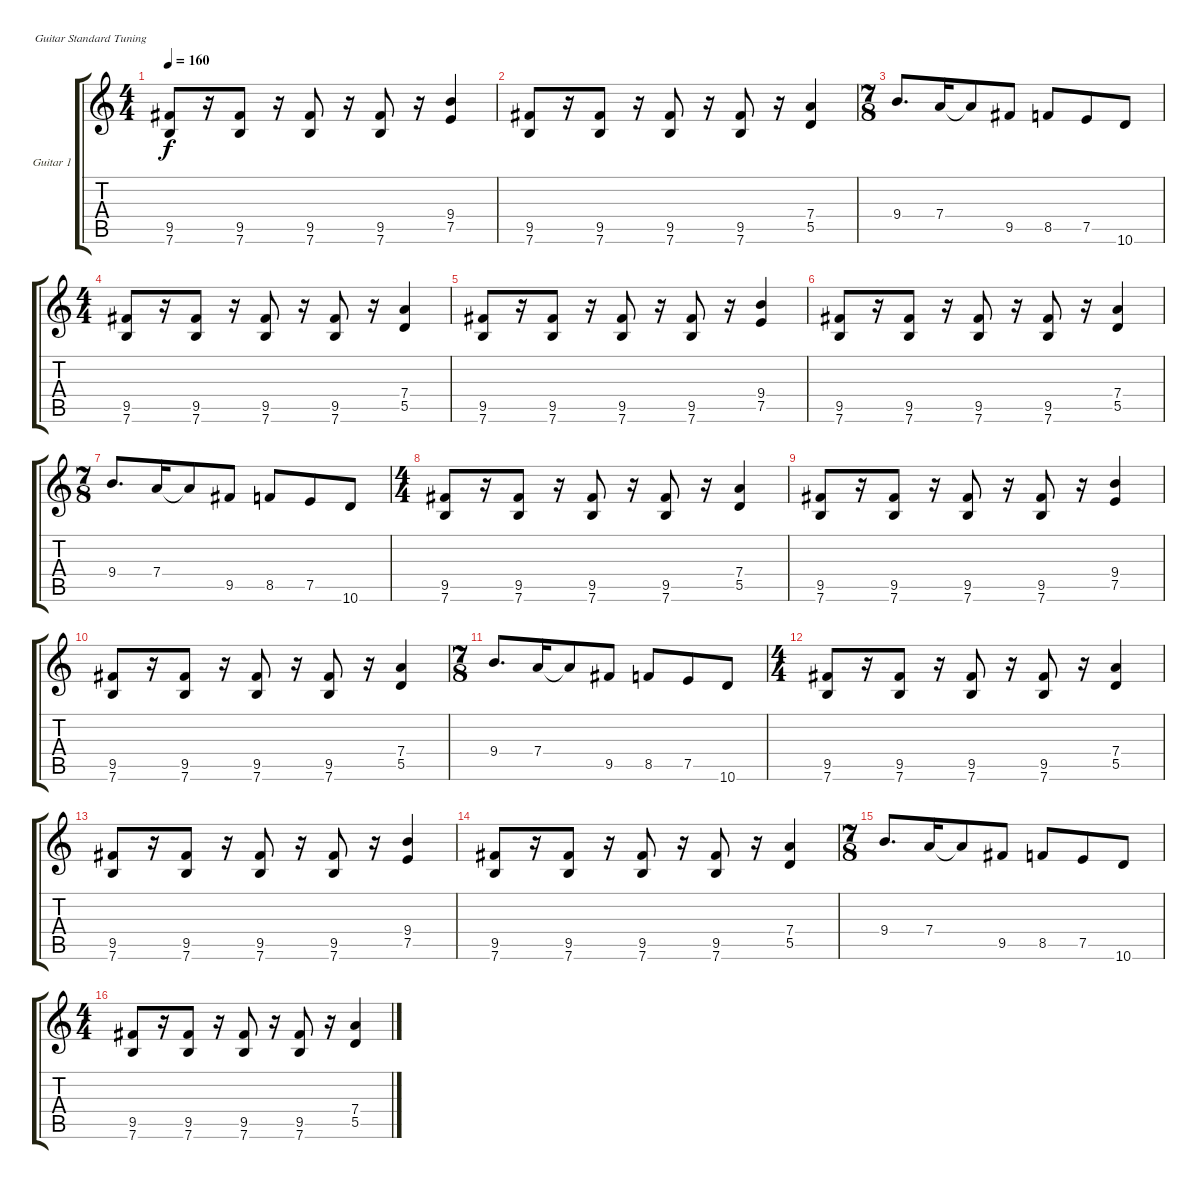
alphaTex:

\bracketExtendMode groupsimilarinstruments
\firstSystemTrackNameOrientation horizontal
\otherSystemsTrackNameOrientation horizontal
\track ("Guitar 1" "Guitar 1") {instrument overdrivenguitar}
\staff {score tabs}
\tuning (E4 B3 G3 D3 A2 E2)
\ts (4 4)
\tempo 160
\clef g2
\ks c
(9.5 7.6).8{dy f} r.16 (9.5 7.6).8 r.16 (9.5 7.6).8 r.16 (9.5 7.6).8 r.16 (9.4 7.5).4 |
(9.5 7.6).8 r.16 (9.5 7.6).8 r.16 (9.5 7.6).8 r.16 (9.5 7.6).8 r.16 (7.4 5.5).4 |
\ts (7 8)
9.4.8{d} 7.4.16 7.4{t}.8 9.5.8 8.5.8 7.5.8 10.6.8 |
\ts (4 4)
(9.5 7.6).8 r.16 (9.5 7.6).8 r.16 (9.5 7.6).8 r.16 (9.5 7.6).8 r.16 (7.4 5.5).4 |
(9.5 7.6).8 r.16 (9.5 7.6).8 r.16 (9.5 7.6).8 r.16 (9.5 7.6).8 r.16 (9.4 7.5).4 |
(9.5 7.6).8 r.16 (9.5 7.6).8 r.16 (9.5 7.6).8 r.16 (9.5 7.6).8 r.16 (7.4 5.5).4 |
\ts (7 8)
9.4.8{d} 7.4.16 7.4{t}.8 9.5.8 8.5.8 7.5.8 10.6.8 |
\ts (4 4)
(9.5 7.6).8 r.16 (9.5 7.6).8 r.16 (9.5 7.6).8 r.16 (9.5 7.6).8 r.16 (7.4 5.5).4 |
(9.5 7.6).8 r.16 (9.5 7.6).8 r.16 (9.5 7.6).8 r.16 (9.5 7.6).8 r.16 (9.4 7.5).4 |
(9.5 7.6).8 r.16 (9.5 7.6).8 r.16 (9.5 7.6).8 r.16 (9.5 7.6).8 r.16 (7.4 5.5).4 |
\ts (7 8)
9.4.8{d} 7.4.16 7.4{t}.8 9.5.8 8.5.8 7.5.8 10.6.8 |
\ts (4 4)
(9.5 7.6).8 r.16 (9.5 7.6).8 r.16 (9.5 7.6).8 r.16 (9.5 7.6).8 r.16 (7.4 5.5).4 |
(9.5 7.6).8 r.16 (9.5 7.6).8 r.16 (9.5 7.6).8 r.16 (9.5 7.6).8 r.16 (9.4 7.5).4 |
(9.5 7.6).8 r.16 (9.5 7.6).8 r.16 (9.5 7.6).8 r.16 (9.5 7.6).8 r.16 (7.4 5.5).4 |
\ts (7 8)
9.4.8{d} 7.4.16 7.4{t}.8 9.5.8 8.5.8 7.5.8 10.6.8 |
\ts (4 4)
(9.5 7.6).8 r.16 (9.5 7.6).8 r.16 (9.5 7.6).8 r.16 (9.5 7.6).8 r.16 (7.4 5.5).4
